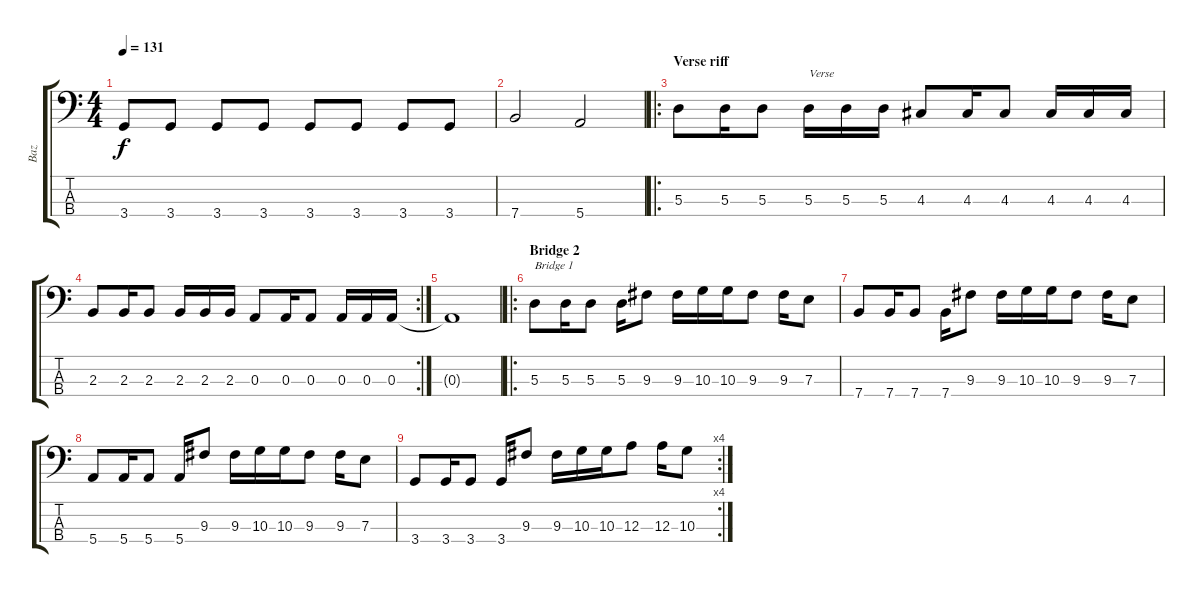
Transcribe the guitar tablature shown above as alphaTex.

\track ("Baz" "Baz") {instrument electricbassfinger}
\staff {score tabs}
\tuning (G2 D2 A1 E1) {hide}
\ts (4 4)
\tempo 131
\clef f4
\ks c
3.4.8{dy f} 3.4.8 3.4.8 3.4.8 3.4.8 3.4.8 3.4.8 3.4.8 |
7.4.2 5.4.2 |
\ro
\section ("" "Verse riff")
5.3.8 5.3.16 5.3.8 5.3.16{txt "Verse"} 5.3.16 5.3.16 4.3.8 4.3.16 4.3.8 4.3.16 4.3.16 4.3.16 |
\rc 2
2.3.8 2.3.16 2.3.8 2.3.16 2.3.16 2.3.16 0.3.8 0.3.16 0.3.8 0.3.16 0.3.16 0.3.16 |
0.3{t}.1 |
\ro
\section ("" "Bridge 2")
5.3.8{txt "Bridge 1"} 5.3.16 5.3.8 5.3.16 9.3.8 9.3.16 10.3.16 10.3.16 9.3.8 9.3.16 7.3.8 |
7.4.8 7.4.16 7.4.8 7.4.16 9.3.8 9.3.16 10.3.16 10.3.16 9.3.8 9.3.16 7.3.8 |
5.4.8 5.4.16 5.4.8 5.4.16 9.3.8 9.3.16 10.3.16 10.3.16 9.3.8 9.3.16 7.3.8 |
\rc 4
3.4.8 3.4.16 3.4.8 3.4.16 9.3.8 9.3.16 10.3.16 10.3.16 12.3.8 12.3.16 10.3.8
